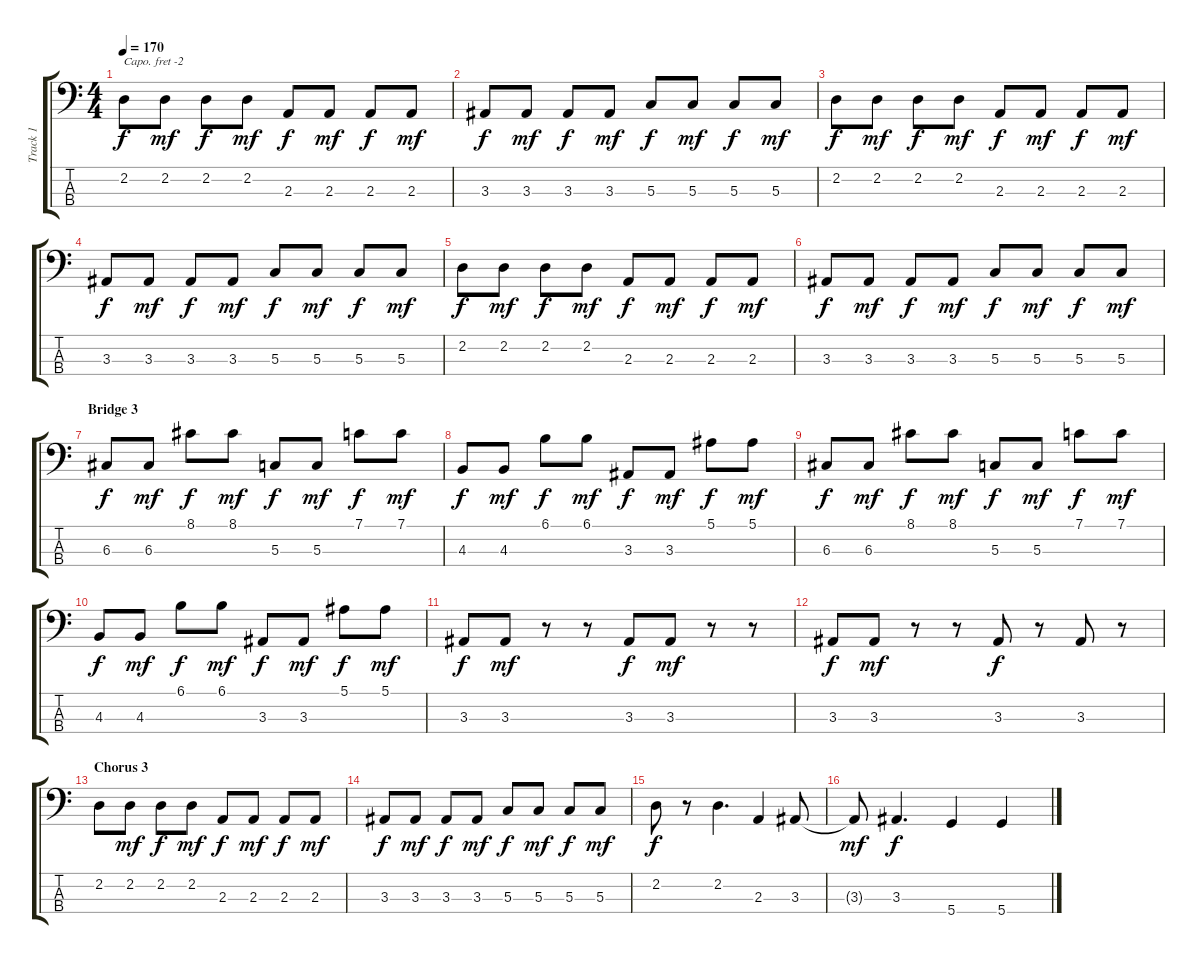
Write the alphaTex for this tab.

\track ("Track 1" "Track 1") {instrument electricbasspick}
\staff {score tabs}
\capo -2
\tuning (G2 D2 A1 E1) {hide}
\ts (4 4)
\tempo 170
\clef f4
\ks c
2.2.8{dy f} 2.2.8{dy mf} 2.2.8{dy f} 2.2.8{dy mf} 2.3.8{dy f} 2.3.8{dy mf} 2.3.8{dy f} 2.3.8{dy mf} |
3.3.8{dy f} 3.3.8{dy mf} 3.3.8{dy f} 3.3.8{dy mf} 5.3.8{dy f} 5.3.8{dy mf} 5.3.8{dy f} 5.3.8{dy mf} |
2.2.8{dy f} 2.2.8{dy mf} 2.2.8{dy f} 2.2.8{dy mf} 2.3.8{dy f} 2.3.8{dy mf} 2.3.8{dy f} 2.3.8{dy mf} |
3.3.8{dy f} 3.3.8{dy mf} 3.3.8{dy f} 3.3.8{dy mf} 5.3.8{dy f} 5.3.8{dy mf} 5.3.8{dy f} 5.3.8{dy mf} |
2.2.8{dy f} 2.2.8{dy mf} 2.2.8{dy f} 2.2.8{dy mf} 2.3.8{dy f} 2.3.8{dy mf} 2.3.8{dy f} 2.3.8{dy mf} |
3.3.8{dy f} 3.3.8{dy mf} 3.3.8{dy f} 3.3.8{dy mf} 5.3.8{dy f} 5.3.8{dy mf} 5.3.8{dy f} 5.3.8{dy mf} |
\section ("" "Bridge 3")
6.3.8{dy f} 6.3.8{dy mf} 8.1.8{dy f} 8.1.8{dy mf} 5.3.8{dy f} 5.3.8{dy mf} 7.1.8{dy f} 7.1.8{dy mf} |
4.3.8{dy f} 4.3.8{dy mf} 6.1.8{dy f} 6.1.8{dy mf} 3.3.8{dy f} 3.3.8{dy mf} 5.1.8{dy f} 5.1.8{dy mf} |
6.3.8{dy f} 6.3.8{dy mf} 8.1.8{dy f} 8.1.8{dy mf} 5.3.8{dy f} 5.3.8{dy mf} 7.1.8{dy f} 7.1.8{dy mf} |
4.3.8{dy f} 4.3.8{dy mf} 6.1.8{dy f} 6.1.8{dy mf} 3.3.8{dy f} 3.3.8{dy mf} 5.1.8{dy f} 5.1.8{dy mf} |
3.3.8{dy f} 3.3.8{dy mf} r.8 r.8 3.3.8{dy f} 3.3.8{dy mf} r.8 r.8 |
3.3.8{dy f} 3.3.8{dy mf} r.8 r.8 3.3.8{dy f} r.8 3.3.8 r.8 |
\section ("" "Chorus 3")
2.2.8 2.2.8{dy mf} 2.2.8{dy f} 2.2.8{dy mf} 2.3.8{dy f} 2.3.8{dy mf} 2.3.8{dy f} 2.3.8{dy mf} |
3.3.8{dy f} 3.3.8{dy mf} 3.3.8{dy f} 3.3.8{dy mf} 5.3.8{dy f} 5.3.8{dy mf} 5.3.8{dy f} 5.3.8{dy mf} |
2.2.8{dy f} r.8 2.2.4{d} 2.3.4 3.3.8 |
3.3{t}.8{dy mf} 3.3.4{d dy f} 5.4.4 5.4.4
